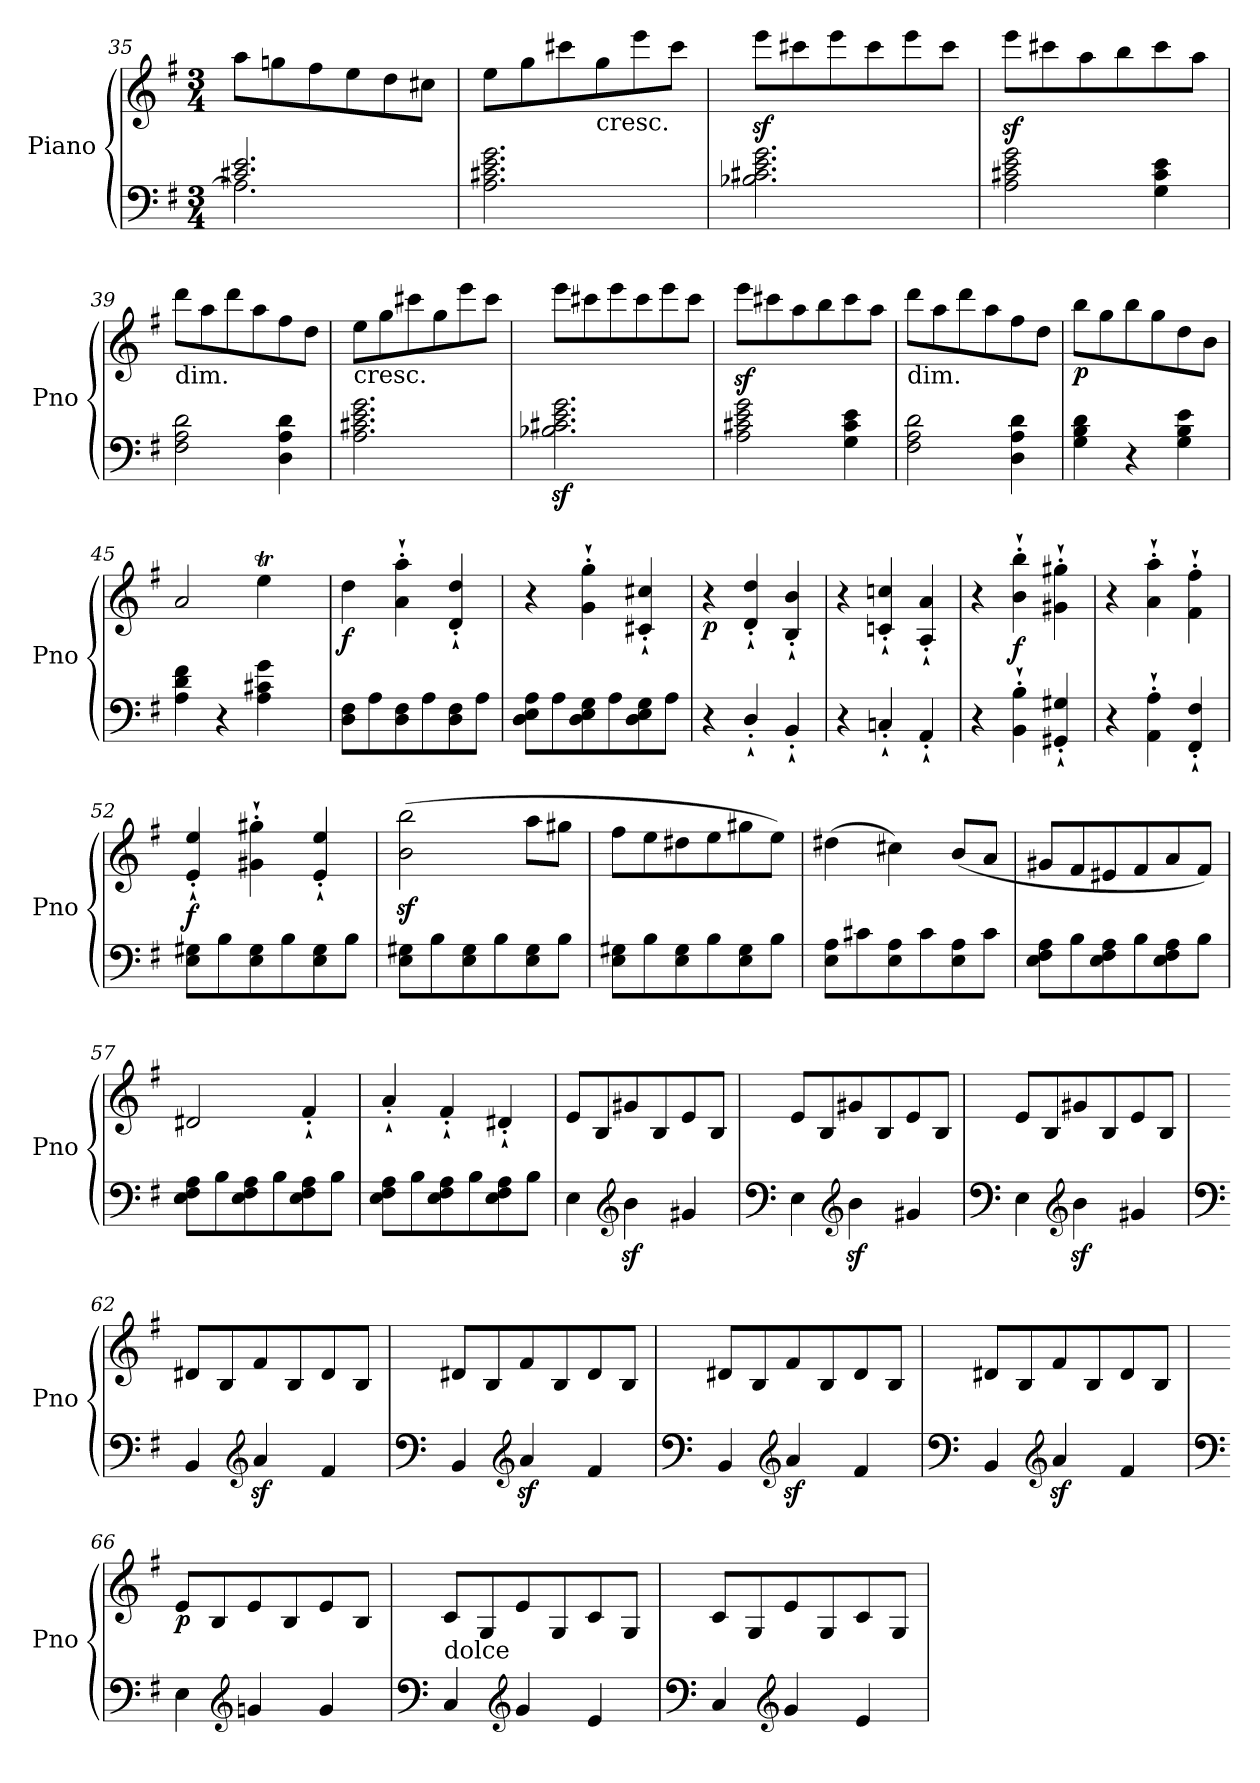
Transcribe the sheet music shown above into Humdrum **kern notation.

**kern	**kern	**dynam
*part1	*part1	*part1
*staff2	*staff1	*staff1/2
*I"Piano	*	*
*I'Pno	*	*
*clefF4	*clefG2	*
*k[f#]	*k[f#]	*
*G:	*G:	*
*M3/4	*M3/4	*
=35	=35	=35
*^	*	*
2.c#X/ 2.e/	2.A\]	8aa\L	.
.	.	8ggn\	.
.	.	8ff#\	.
.	.	8ee\	.
.	.	8dd\	.
.	.	8cc#X\J	.
*v	*v	*	*
=36	=36	=36
2.A\ 2.c#X\ 2.e\ 2.g\	8ee\L	.
.	8gg\	.
.	8ccc#X\	.
!	!LO:TX:b:t=cresc.	!
.	8gg\	.
.	8eee\	.
.	8ccc#\J	.
=37	=37	=37
2.B-X\ 2.c#X\ 2.e\ 2.g\	8eeez<\L	.
.	8ccc#X\	.
.	8eee\	.
.	8ccc#\	.
.	8eee\	.
.	8ccc#\J	.
=38	=38	=38
2A\ 2c#X\ 2e\ 2g\	8eeez<\L	.
.	8ccc#X\	.
.	8aa\	.
.	8bb\	.
4G\ 4c#\ 4e\	8ccc#\	.
.	8aa\J	.
=39	=39	=39
!	!LO:TX:b:t=dim.	!
2F#\ 2A\ 2d\	8ddd\L	.
.	8aa\	.
.	8ddd\	.
.	8aa\	.
4D\ 4A\ 4d\	8ff#\	.
.	8dd\J	.
=40	=40	=40
!	!LO:TX:b:t=cresc.	!
2.A\ 2.c#X\ 2.e\ 2.g\	8ee\L	.
.	8gg\	.
.	8ccc#X\	.
.	8gg\	.
.	8eee\	.
.	8ccc#\J	.
=41	=41	=41
2.B-X\z> 2.c#X\z> 2.e\z> 2.g\z>	8eee\L	.
.	8ccc#X\	.
.	8eee\	.
.	8ccc#\	.
.	8eee\	.
.	8ccc#\J	.
=42	=42	=42
2A\ 2c#X\ 2e\ 2g\	8eeez<\L	.
.	8ccc#X\	.
.	8aa\	.
.	8bb\	.
4G\ 4c#\ 4e\	8ccc#\	.
.	8aa\J	.
=43	=43	=43
!	!LO:TX:b:t=dim.	!
2F#\ 2A\ 2d\	8ddd\L	.
.	8aa\	.
.	8ddd\	.
.	8aa\	.
4D\ 4A\ 4d\	8ff#\	.
.	8dd\J	.
=44	=44	=44
!	!	!LO:DY:b
4G\ 4B\ 4d\	8bb\L	p
.	8gg\	.
4r	8bb\	.
.	8gg\	.
4G\ 4B\ 4e\	8dd\	.
.	8b\J	.
=45	=45	=45
*	*^	*
4A\ 4d\ 4f#\	2a/	2ryy	.
4r	.	.	.
4A\ 4c#X\ 4g\	4eeT\	16ff#yy	.
.	.	16eeyy	.
.	.	16ddyy	.
.	.	16eeyy	.
=46	=46	=46	=46
!	!	!	!LO:DY:b
*	*v	*v	*
8D\ 8F#\L	4dd\	f
8A\	.	.
8D\ 8F#\	4a\'` 4aa\'`	.
8A\	.	.
8D\ 8F#\	4d/'` 4dd/'`	.
8A\J	.	.
=47	=47	=47
8D\ 8E\ 8A\L	4r	.
8A\	.	.
8D\ 8E\ 8G\	4g\'` 4gg\'`	.
8A\	.	.
8D\ 8E\ 8G\	4c#X/'` 4cc#X/'`	.
8A\J	.	.
=48	=48	=48
!	!	!LO:DY:b
4r	4r	p
4D'`/	4d/'` 4dd/'`	.
4BB'`/	4B/'` 4b/'`	.
=49	=49	=49
4r	4r	.
4Cn'`/	4cn/'` 4ccn/'`	.
4AA'`/	4A/'` 4a/'`	.
=50	=50	=50
4r	4r	.
!	!	!LO:DY:b
4BB\'` 4B\'`	4b\'` 4bb\'`	f
4GG#X/'` 4G#X/'`	4g#X\'` 4gg#X\'`	.
=51	=51	=51
4r	4r	.
4AA\'` 4A\'`	4a\'` 4aa\'`	.
4FF#/'` 4F#/'`	4f#\'` 4ff#\'`	.
=52	=52	=52
!	!	!LO:DY:b
8E\ 8G#X\L	4e/'` 4ee/'`	f
8B\	.	.
8E\ 8G#\	4g#X\'` 4gg#X\'`	.
8B\	.	.
8E\ 8G#\	4e/'` 4ee/'`	.
8B\J	.	.
=53	=53	=53
8E\ 8G#X\L	(>2b\z< 2bb\z<	.
8B\	.	.
8E\ 8G#\	.	.
8B\	.	.
8E\ 8G#\	8aa\L	.
8B\J	8gg#X\J	.
=54	=54	=54
8E\ 8G#X\L	8ff#\L	.
8B\	8ee\	.
8E\ 8G#\	8dd#X\	.
8B\	8ee\	.
8E\ 8G#\	8gg#X\	.
8B\J	8ee\J)	.
=55	=55	=55
8E\ 8A\L	(>4dd#X\	.
8c#X\	.	.
8E\ 8A\	4cc#X\)	.
8c#\	.	.
8E\ 8A\	(>8b/L	.
8c#\J	8a/J	.
=56	=56	=56
8E\ 8F#\ 8A\L	8g#X/L	.
8B\	8f#/	.
8E\ 8F#\ 8A\	8e#X/	.
8B\	8f#/	.
8E\ 8F#\ 8A\	8a/	.
8B\J	8f#/J)	.
=57	=57	=57
8E\ 8F#\ 8A\L	2d#X/	.
8B\	.	.
8E\ 8F#\ 8A\	.	.
8B\	.	.
8E\ 8F#\ 8A\	4f#'`/	.
8B\J	.	.
=58	=58	=58
8E\ 8F#\ 8A\L	4a'`/	.
8B\	.	.
8E\ 8F#\ 8A\	4f#'`/	.
8B\	.	.
8E\ 8F#\ 8A\	4d#X'`/	.
8B\J	.	.
=59	=59	=59
4E\	8e/L	.
.	8B/	.
*clefG2	*	*
4bz<\	8g#X/	.
.	8B/	.
4g#X/	8e/	.
.	8B/J	.
=60	=60	=60
*clefF4	*	*
4E\	8e/L	.
.	8B/	.
*clefG2	*	*
4bz<\	8g#X/	.
.	8B/	.
4g#X/	8e/	.
.	8B/J	.
=61	=61	=61
*clefF4	*	*
4E\	8e/L	.
.	8B/	.
*clefG2	*	*
4bz<\	8g#X/	.
.	8B/	.
4g#X/	8e/	.
.	8B/J	.
=62	=62	=62
*clefF4	*	*
4BB/	8d#X/L	.
.	8B/	.
*clefG2	*	*
4az</	8f#/	.
.	8B/	.
4f#/	8d#/	.
.	8B/J	.
=63	=63	=63
*clefF4	*	*
4BB/	8d#X/L	.
.	8B/	.
*clefG2	*	*
4az</	8f#/	.
.	8B/	.
4f#/	8d#/	.
.	8B/J	.
=64	=64	=64
*clefF4	*	*
4BB/	8d#X/L	.
.	8B/	.
*clefG2	*	*
4az</	8f#/	.
.	8B/	.
4f#/	8d#/	.
.	8B/J	.
=65	=65	=65
*clefF4	*	*
4BB/	8d#X/L	.
.	8B/	.
*clefG2	*	*
4az</	8f#/	.
.	8B/	.
4f#/	8d#/	.
.	8B/J	.
=66	=66	=66
*clefF4	*	*
!	!	!LO:DY:b
4E\	8e/L	p
.	8B/	.
*clefG2	*	*
4gn/	8e/	.
.	8B/	.
4g/	8e/	.
.	8B/J	.
=67	=67	=67
*clefF4	*	*
!	!LO:TX:b:t=dolce	!
4C/	8c/L	.
.	8G/	.
*clefG2	*	*
4g/	8e/	.
.	8G/	.
4e/	8c/	.
.	8G/J	.
=68	=68	=68
*clefF4	*	*
4C/	8c/L	.
.	8G/	.
*clefG2	*	*
4g/	8e/	.
.	8G/	.
4e/	8c/	.
.	8G/J	.
=	=	=
*-	*-	*-
